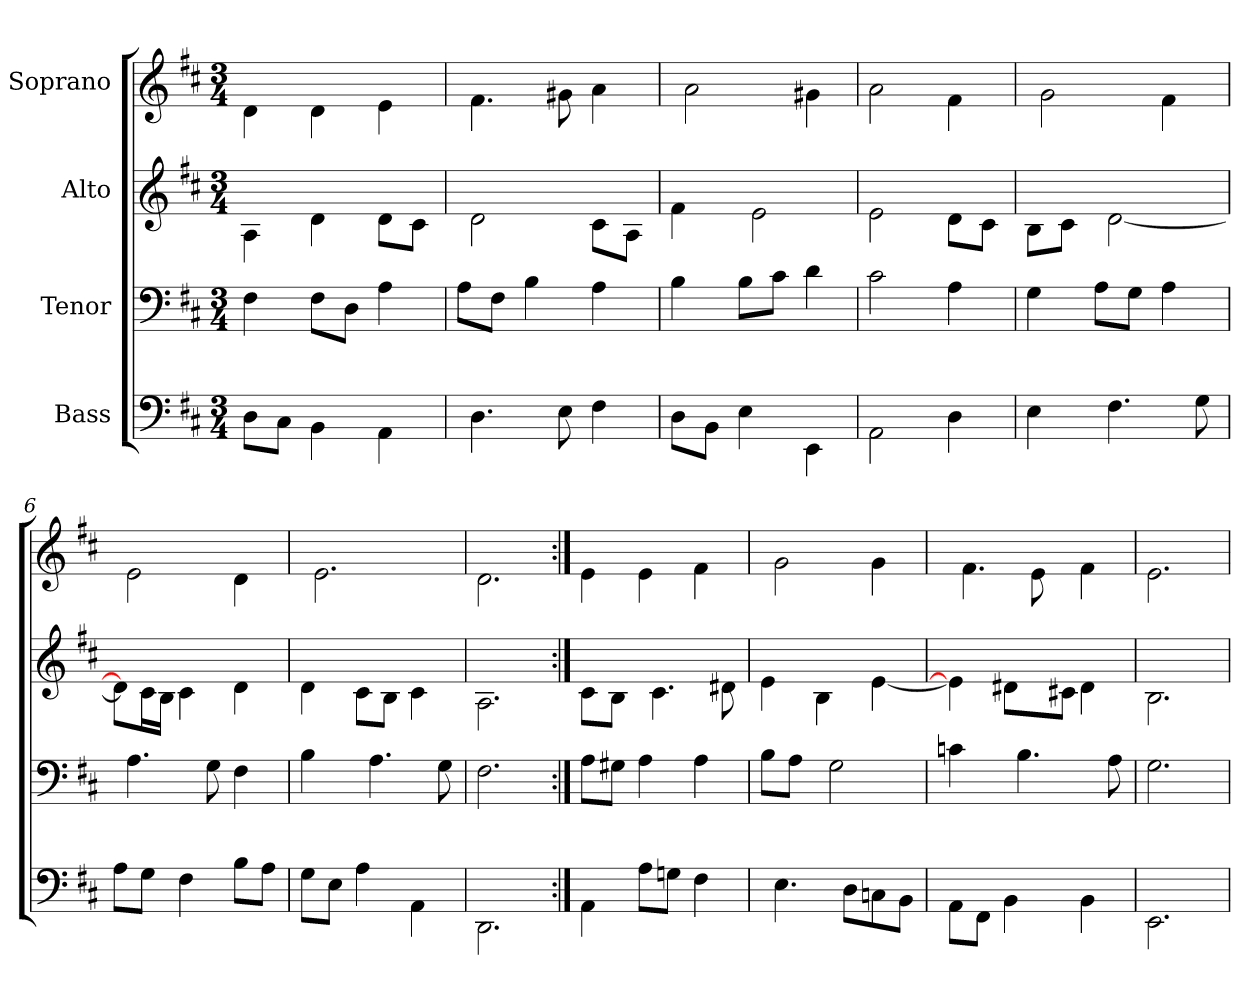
**kern	**text	**kern	**text	**kern	**text	**kern	**text
*part4	*part4	*part3	*part3	*part2	*part2	*part1	*part1
*staff4	*staff4	*staff3	*staff3	*staff2	*staff2	*staff1	*staff1
*I"Bass	*	*I"Tenor	*	*I"Alto	*	*I"Soprano	*
*clefF4	*	*clefF4	*	*clefG2	*	*clefG2	*
*k[f#c#]	*	*k[f#c#]	*	*k[f#c#]	*	*k[f#c#]	*
*D:	*	*D:	*	*D:	*	*D:	*
*M3/4	*	*M3/4	*	*M3/4	*	*M3/4	*
=1	=1	=1	=1	=1	=1	=1	=1
*^	*	*	*	*	*	*	*
*	*	*	*^	*	*	*	*	*
*	*	*	*	*	*	*^	*	*	*
*	*	*	*	*	*	*	*	*	*^	*
8DJyy	8D\L	.	8F#yy	4F#\	.	8Ayy	4A\	.	8dyy	4d\	.
8C#Jyy	8C#\J	.	8ryy	.	.	8ryy	.	.	8ryy	.	.
8BByy	4BB\	.	8F#Jyy	8F#\L	.	8dyy	4d\	.	8dyy	4d\	.
8ryy	.	.	8DJyy	8D\J	.	8ryy	.	.	8ryy	.	.
8AAyy	4AA\	.	8Ayy	4A\	.	8dJyy	8d\L	.	8eyy	4e\	.
8ryy	.	.	8ryy	.	.	8c#Jyy	8c#\J	.	8ryy	.	.
=2	=2	=2	=2	=2	=2	=2	=2	=2	=2	=2	=2
8Dyy	4.D\	.	8AJyy	8A\L	.	8dyy	2d\	.	8f#yy	4.f#\	.
4ryy	.	.	8F#Jyy	8F#\J	.	4.ryy	.	.	4ryy	.	.
.	.	.	8Byy	4B\	.	.	.	.	.	.	.
8Eyy	8E\	.	8ryy	.	.	.	.	.	8g#yy	8g#X\	.
8F#yy	4F#\	.	8Ayy	4A\	.	8c#Jyy	8c#\L	.	8ayy	4a\	.
8ryy	.	.	8ryy	.	.	8AJyy	8A\J	.	8ryy	.	.
=3	=3	=3	=3	=3	=3	=3	=3	=3	=3	=3	=3
8DJyy	8D\L	.	8Byy	4B\	.	8f#yy	4f#\	.	8ayy	2a\	.
8BBJyy	8BB\J	.	8ryy	.	.	8ryy	.	.	4.ryy	.	.
8Eyy	4E\	.	8BJyy	8B\L	.	8eyy	2e\	.	.	.	.
8ryy	.	.	8c#Jyy	8c#\J	.	4.ryy	.	.	.	.	.
4EEyy	4EE\	.	4dyy	4d\	.	.	.	.	4g#yy	4g#X\	.
=4	=4	=4	=4	=4	=4	=4	=4	=4	=4	=4	=4
2AAyy	2AA\	.	2c#yy	2c#\	.	2eyy	2e\	.	2ayy	2a\	.
8Dyy	4D\	.	8Ayy	4A\	.	8dJyy	8d\L	.	8f#yy	4f#\	.
8ryy	.	.	8ryy	.	.	8c#Jyy	8c#\J	.	8ryy	.	.
=5	=5	=5	=5	=5	=5	=5	=5	=5	=5	=5	=5
8Eyy	4E\	.	8Gyy	4G\	.	8BJyy	8B\L	.	8gyy	2g\	.
8ryy	.	.	8ryy	.	.	8c#Jyy	8c#\J	.	4.ryy	.	.
8F#yy	4.F#\	.	8AJyy	8A\L	.	[8dyy	[2d\	.	.	.	.
4ryy	.	.	8GJyy	8G\J	.	4.ryy	.	.	.	.	.
.	.	.	8Ayy	4A\	.	.	.	.	8f#yy	4f#\	.
8Gyy	8G\	.	8ryy	.	.	.	.	.	8ryy	.	.
=6	=6	=6	=6	=6	=6	=6	=6	=6	=6	=6	=6
8AJyy	8A\L	.	8Ayy	4.A\	.	8dJyy]	8d\L]	.	8eyy	2e\	.
16GJyy	8G\J	.	4ryy	.	.	16c#JLyy	16c#\L	.	4.ryy	.	.
16ryy	.	.	.	.	.	16BJJyy	16B\JJ	.	.	.	.
8F#yy	4F#\	.	.	.	.	8c#yy	4c#\	.	.	.	.
8ryy	.	.	8Gyy	8G\	.	8ryy	.	.	.	.	.
8BJyy	8B\L	.	8F#yy	4F#\	.	8dyy	4d\	.	8dyy	4d\	.
8AJyy	8A\J	.	8ryy	.	.	8ryy	.	.	8ryy	.	.
=7	=7	=7	=7	=7	=7	=7	=7	=7	=7	=7	=7
8GJyy	8G\L	.	8Byy	4B\	.	8dyy	4d\	.	8eyy	2.e\	.
8EJyy	8E\J	.	8ryy	.	.	8ryy	.	.	2ryy	.	.
8Ayy	4A\	.	8Ayy	4.A\	.	8c#Jyy	8c#\L	.	.	.	.
8ryy	.	.	4ryy	.	.	8BJyy	8B\J	.	.	.	.
8AAyy	4AA\	.	.	.	.	8c#yy	4c#\	.	.	.	.
8ryy	.	.	8Gyy	8G\	.	8ryy	.	.	8ryy	.	.
=8	=8	=8	=8	=8	=8	=8	=8	=8	=8	=8	=8
2.DDyy	2.DD\	.	2.F#yy	2.F#\	.	2.Ayy	2.A\	.	2.dyy	2.d\	.
=9:|!	=9:|!	=9:|!	=9:|!	=9:|!	=9:|!	=9:|!	=9:|!	=9:|!	=9:|!	=9:|!	=9:|!
8AAyy	4AA\	.	8AJyy	8A\L	.	8c#Jyy	8c#\L	.	8eyy	4e\	.
8ryy	.	.	8G#Jyy	8G#X\J	.	8BJyy	8B\J	.	8ryy	.	.
8AJyy	8A\L	.	8Ayy	4A\	.	8c#yy	4.c#\	.	8eyy	4e\	.
8GJyy	8Gn\J	.	8ryy	.	.	4ryy	.	.	8ryy	.	.
8F#yy	4F#\	.	8Ayy	4A\	.	.	.	.	8f#yy	4f#\	.
8ryy	.	.	8ryy	.	.	8d#yy	8d#X\	.	8ryy	.	.
=10	=10	=10	=10	=10	=10	=10	=10	=10	=10	=10	=10
8Eyy	4.E\	.	8BJyy	8B\L	.	8eyy	4e\	.	8gyy	2g\	.
4ryy	.	.	8AJyy	8A\J	.	8ryy	.	.	4.ryy	.	.
.	.	.	8Gyy	2G\	.	8Byy	4B\	.	.	.	.
8DJyy	8D\L	.	4.ryy	.	.	8ryy	.	.	.	.	.
8CJyy	8Cn\	.	.	.	.	[8eyy	[4e\	.	8gyy	4g\	.
8BBJyy	8BB\J	.	.	.	.	8ryy	.	.	8ryy	.	.
=11	=11	=11	=11	=11	=11	=11	=11	=11	=11	=11	=11
8AAJyy	8AA\L	.	8cyy	4cn\	.	8eyy]	4e\]	.	8f#yy	4.f#\	.
8FF#Jyy	8FF#\J	.	8ryy	.	.	8ryy	.	.	4ryy	.	.
8BByy	4BB\	.	8Byy	4.B\	.	8d#Jyy	8d#X\L	.	.	.	.
8ryy	.	.	4ryy	.	.	8c#Jyy	8c#X\J	.	8eyy	8e\	.
8BByy	4BB\	.	.	.	.	8d#yy	4d#\	.	8f#yy	4f#\	.
8ryy	.	.	8Ayy	8A\	.	8ryy	.	.	8ryy	.	.
=12	=12	=12	=12	=12	=12	=12	=12	=12	=12	=12	=12
2.EEyy	2.EE\	.	2.Gyy	2.G\	.	2.Byy	2.B\	.	2.eyy	2.e\	.
*v	*v	*	*	*	*	*v	*v	*	*v	*v	*
*	*	*v	*v	*	*	*	*	*
=	=	=	=	=	=	=	=
*-	*-	*-	*-	*-	*-	*-	*-
